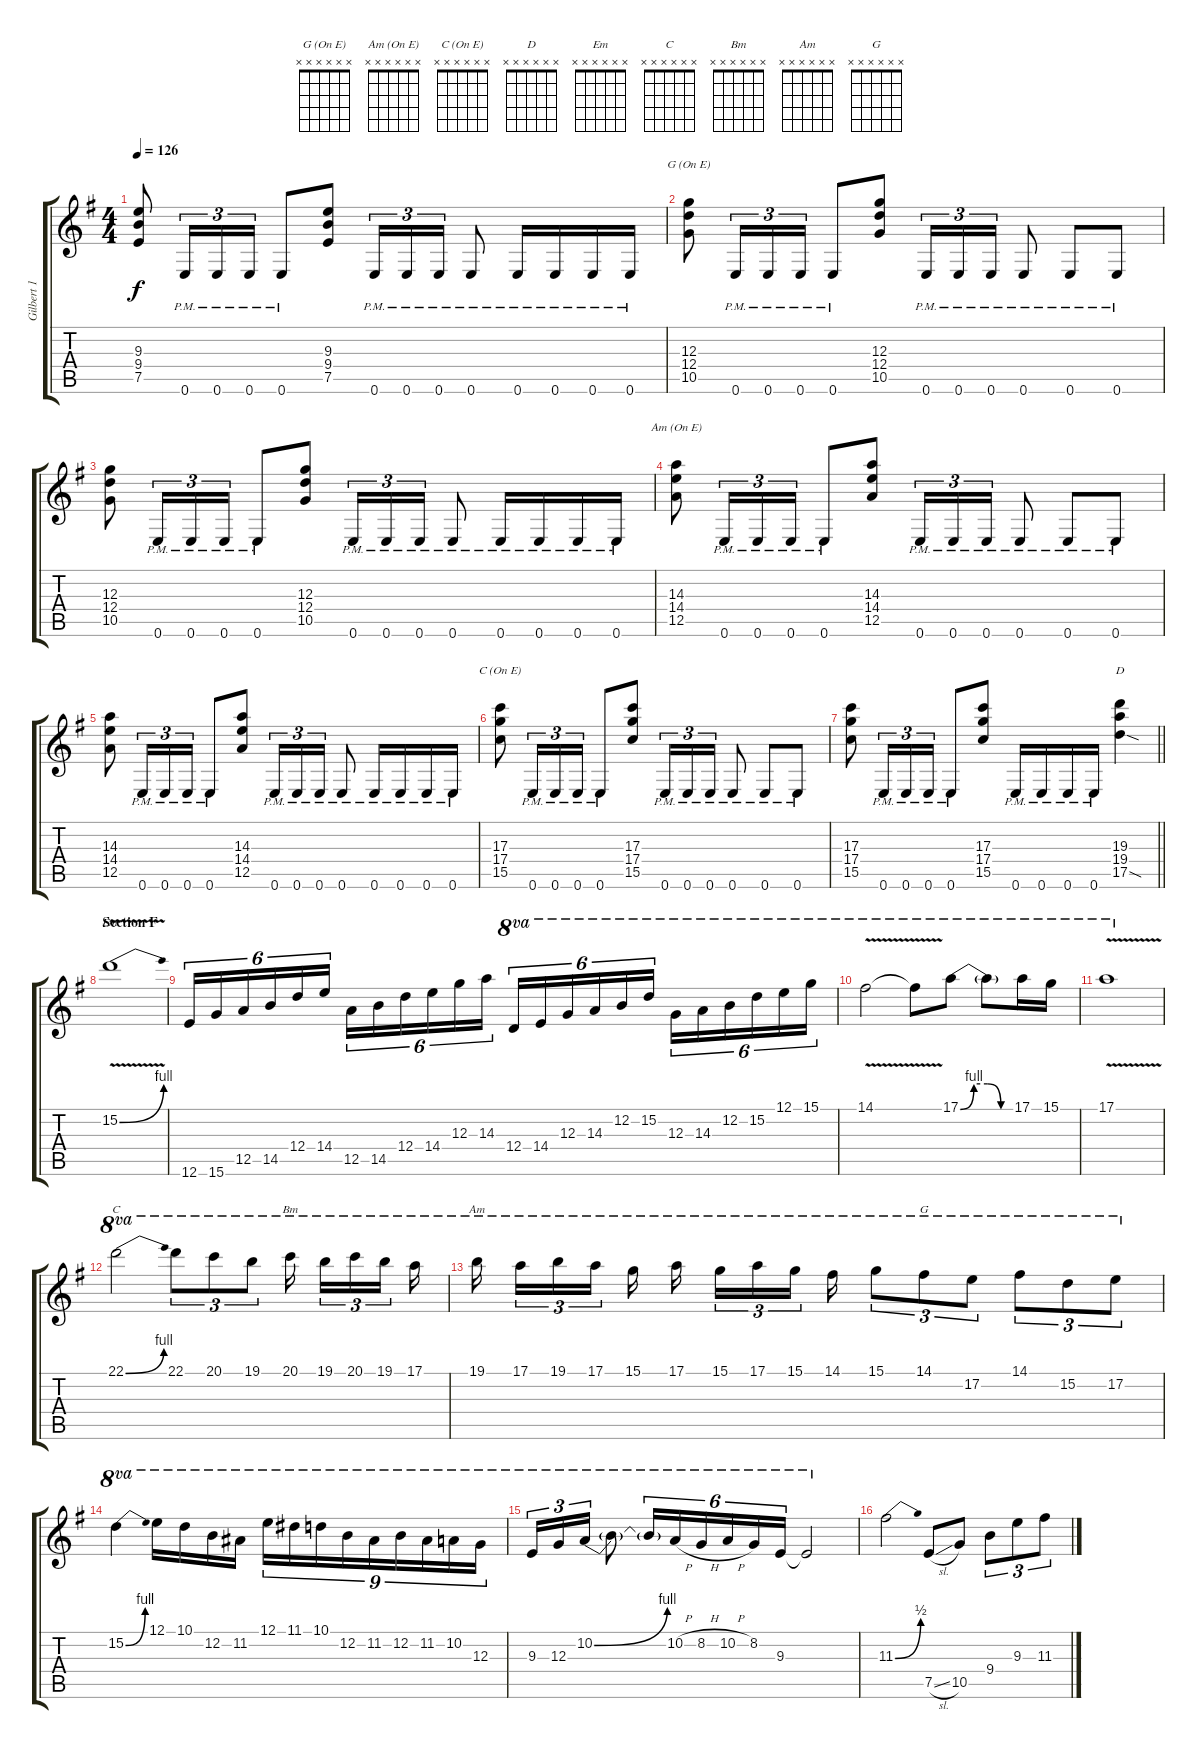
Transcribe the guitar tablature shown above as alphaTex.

\track ("Gilbert 1" "Gilbert 1") {instrument overdrivenguitar}
\staff {score tabs}
\tuning (E4 B3 G3 D3 A2 E2) {hide}
\chord ("G (On E)" x x x x x x)
\chord ("Am (On E)" x x x x x x)
\chord ("C (On E)" x x x x x x)
\chord ("D" x x x x x x)
\chord ("Em" x x x x x x)
\chord ("C" x x x x x x)
\chord ("Bm" x x x x x x)
\chord ("Am" x x x x x x)
\chord ("G" x x x x x x)
\ts (4 4)
\tempo 126
\clef g2
\ks eminor
(9.3 9.4 7.5).8{dy f} 0.6{pm}.16{tu (3 2)} 0.6{pm}.16{tu (3 2)} 0.6{pm}.16{tu (3 2)} 0.6{pm}.8 (9.3 9.4 7.5).8 0.6{pm}.16{tu (3 2)} 0.6{pm}.16{tu (3 2)} 0.6{pm}.16{tu (3 2)} 0.6{pm}.8 0.6{pm}.16 0.6{pm}.16 0.6{pm}.16 0.6{pm}.16 |
(12.3 12.4 10.5).8{ch "G (On E)"} 0.6{pm}.16{tu (3 2)} 0.6{pm}.16{tu (3 2)} 0.6{pm}.16{tu (3 2)} 0.6{pm}.8 (12.3 12.4 10.5).8 0.6{pm}.16{tu (3 2)} 0.6{pm}.16{tu (3 2)} 0.6{pm}.16{tu (3 2)} 0.6{pm}.8 0.6{pm}.8 0.6{pm}.8 |
(12.3 12.4 10.5).8 0.6{pm}.16{tu (3 2)} 0.6{pm}.16{tu (3 2)} 0.6{pm}.16{tu (3 2)} 0.6{pm}.8 (12.3 12.4 10.5).8 0.6{pm}.16{tu (3 2)} 0.6{pm}.16{tu (3 2)} 0.6{pm}.16{tu (3 2)} 0.6{pm}.8 0.6{pm}.16 0.6{pm}.16 0.6{pm}.16 0.6{pm}.16 |
(14.3 14.4 12.5).8{ch "Am (On E)"} 0.6{pm}.16{tu (3 2)} 0.6{pm}.16{tu (3 2)} 0.6{pm}.16{tu (3 2)} 0.6{pm}.8 (14.3 14.4 12.5).8 0.6{pm}.16{tu (3 2)} 0.6{pm}.16{tu (3 2)} 0.6{pm}.16{tu (3 2)} 0.6{pm}.8 0.6{pm}.8 0.6{pm}.8 |
(14.3 14.4 12.5).8 0.6{pm}.16{tu (3 2)} 0.6{pm}.16{tu (3 2)} 0.6{pm}.16{tu (3 2)} 0.6{pm}.8 (14.3 14.4 12.5).8 0.6{pm}.16{tu (3 2)} 0.6{pm}.16{tu (3 2)} 0.6{pm}.16{tu (3 2)} 0.6{pm}.8 0.6{pm}.16 0.6{pm}.16 0.6{pm}.16 0.6{pm}.16 |
(17.3 17.4 15.5).8{ch "C (On E)"} 0.6{pm}.16{tu (3 2)} 0.6{pm}.16{tu (3 2)} 0.6{pm}.16{tu (3 2)} 0.6{pm}.8 (17.3 17.4 15.5).8 0.6{pm}.16{tu (3 2)} 0.6{pm}.16{tu (3 2)} 0.6{pm}.16{tu (3 2)} 0.6{pm}.8 0.6{pm}.8 0.6{pm}.8 |
\barLineRight lightlight
(17.3 17.4 15.5).8 0.6{pm}.16{tu (3 2)} 0.6{pm}.16{tu (3 2)} 0.6{pm}.16{tu (3 2)} 0.6{pm}.8 (17.3 17.4 15.5).8 0.6{pm}.16 0.6{pm}.16 0.6{pm}.16 0.6{pm}.16 (19.3 19.4 17.5{sod}).4{ch "D"} |
\section ("" "Section F")
15.2{be (bend 0 0 60 4) v}.1{ch "Em"} |
12.6.16{tu (6 4)} 15.6.16{tu (6 4)} 12.5.16{tu (6 4)} 14.5.16{tu (6 4)} 12.4.16{tu (6 4)} 14.4.16{tu (6 4)} 12.5.16{tu (6 4)} 14.5.16{tu (6 4)} 12.4.16{tu (6 4)} 14.4.16{tu (6 4)} 12.3.16{tu (6 4)} 14.3.16{tu (6 4)} 12.4.16{tu (6 4) ot 8va} 14.4.16{tu (6 4) ot 8va} 12.3.16{tu (6 4) ot 8va} 14.3.16{tu (6 4) ot 8va} 12.2.16{tu (6 4) ot 8va} 15.2.16{tu (6 4) ot 8va} 12.3.16{tu (6 4) ot 8va} 14.3.16{tu (6 4) ot 8va} 12.2.16{tu (6 4) ot 8va} 15.2.16{tu (6 4) ot 8va} 12.1.16{tu (6 4) ot 8va} 15.1.16{tu (6 4) ot 8va} |
14.1{v}.2{ot 8va} 14.1{t}.8{ot 8va} 17.1{be (custom 0 0 15 4 30 4 45 0 60 0)}.8{ot 8va} 17.1{t}.8{ot 8va} 17.1.16{ot 8va} 15.1.16{ot 8va} |
17.1{v}.1{ot 8va} |
22.1{be (bend 0 0 60 4)}.2{ch "C" ot 8va} 22.1.8{tu (3 2) ot 8va} 20.1.8{tu (3 2) ot 8va} 19.1.8{tu (3 2) ot 8va} 20.1.16{ch "Bm" ot 8va beam splitsecondary} 19.1.16{tu (3 2) ot 8va} 20.1.16{tu (3 2) ot 8va} 19.1.16{tu (3 2) ot 8va beam splitsecondary} 17.1.16{ot 8va} |
19.1.16{ch "Am" ot 8va beam splitsecondary} 17.1.16{tu (3 2) ot 8va} 19.1.16{tu (3 2) ot 8va} 17.1.16{tu (3 2) ot 8va beam splitsecondary} 15.1.16{ot 8va} 17.1.16{ot 8va beam splitsecondary} 15.1.16{tu (3 2) ot 8va} 17.1.16{tu (3 2) ot 8va} 15.1.16{tu (3 2) ot 8va beam splitsecondary} 14.1.16{ot 8va} 15.1.8{tu (3 2) ot 8va} 14.1.8{tu (3 2) ch "G" ot 8va} 17.2.8{tu (3 2) ot 8va} 14.1.8{tu (3 2) ot 8va} 15.2.8{tu (3 2) ot 8va} 17.2.8{tu (3 2) ot 8va} |
15.2{be (bend 0 0 60 4)}.4{ot 8va} 12.1.16{ot 8va} 10.1.16{ot 8va} 12.2.16{ot 8va} 11.2.16{ot 8va} 12.1.16{tu (9 8) ot 8va} 11.1.16{tu (9 8) ot 8va} 10.1.16{tu (9 8) ot 8va} 12.2.16{tu (9 8) ot 8va} 11.2.16{tu (9 8) ot 8va} 12.2.16{tu (9 8) ot 8va} 11.2.16{tu (9 8) ot 8va} 10.2.16{tu (9 8) ot 8va} 12.3.16{tu (9 8) ot 8va} |
9.3.16{tu (3 2) ot 8va} 12.3.16{tu (3 2) ot 8va} 10.2{be (bend 0 0 60 4)}.16{tu (3 2) ot 8va} 10.2{t}.8{ot 8va} 10.2{t}.16{tu (6 4) ot 8va} 10.2{h}.16{tu (6 4) ot 8va} 8.2{h}.16{tu (6 4) ot 8va} 10.2{h}.16{tu (6 4) ot 8va} 8.2.16{tu (6 4) ot 8va} 9.3.16{tu (6 4) ot 8va} 9.3{t}.2{ot 8va} |
11.3{be (bend 0 0 60 2)}.2 7.5{sl}.8 10.5.8 9.4.8{tu (3 2)} 9.3.8{tu (3 2)} 11.3.8{tu (3 2)}
